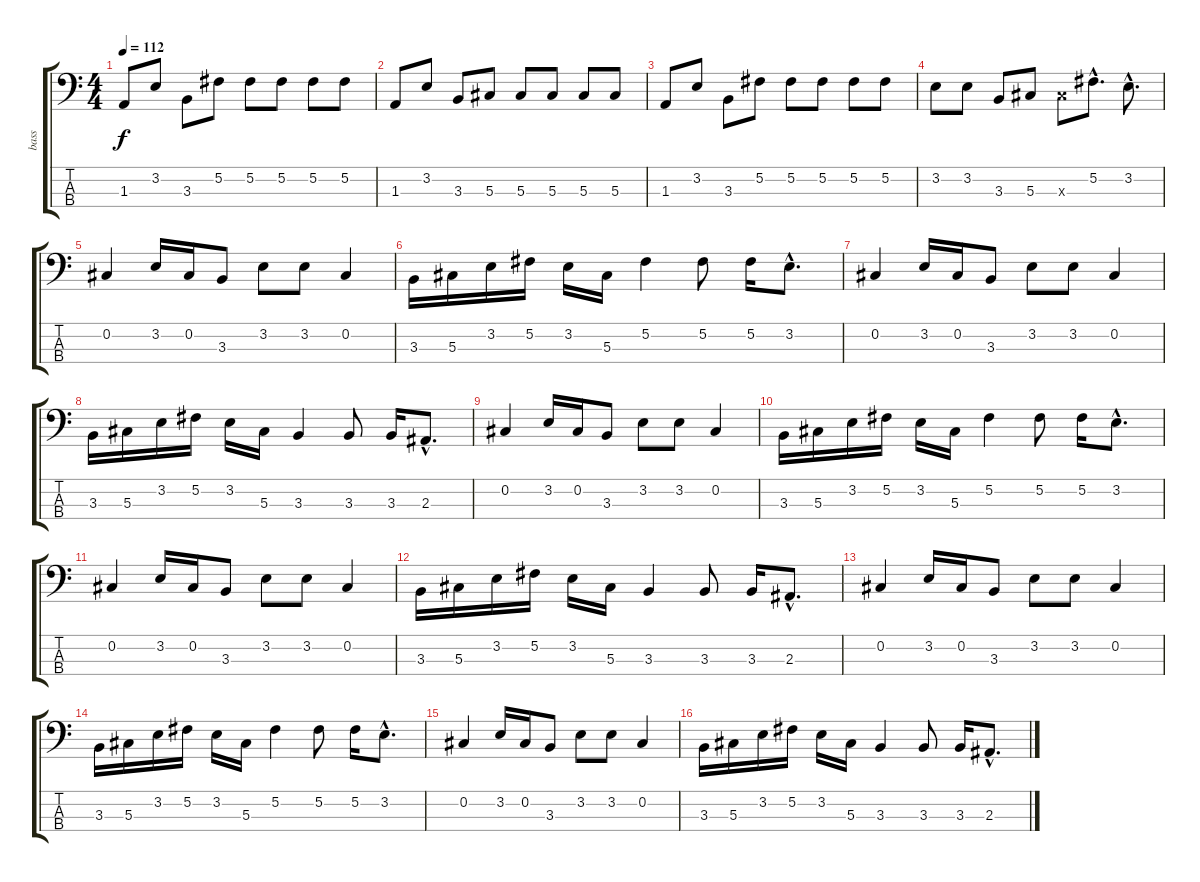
\track ("bass" "bass") {instrument electricbasspick}
\staff {score tabs}
\tuning (Gb2 Db2 Ab1 Eb1) {hide}
\ts (4 4)
\tempo 112
\clef f4
\ks c
1.3.8{dy f} 3.2.8 3.3.8 5.2.8 5.2.8 5.2.8 5.2.8 5.2.8 |
1.3.8 3.2.8 3.3.8 5.3.8 5.3.8 5.3.8 5.3.8 5.3.8 |
1.3.8 3.2.8 3.3.8 5.2.8 5.2.8 5.2.8 5.2.8 5.2.8 |
3.2.8 3.2.8 3.3.8 5.3.8 5.3{x}.8 5.2{hac}.8{d} 3.2{hac}.8{d} |
0.2.4 3.2.16 0.2.16 3.3.8 3.2.8 3.2.8 0.2.4 |
3.3.16 5.3.16 3.2.16 5.2.16 3.2.16 5.3.16 5.2.4 5.2.8 5.2.16 3.2{hac}.8{d} |
0.2.4 3.2.16 0.2.16 3.3.8 3.2.8 3.2.8 0.2.4 |
3.3.16 5.3.16 3.2.16 5.2.16 3.2.16 5.3.16 3.3.4 3.3.8 3.3.16 2.3{hac}.8{d} |
0.2.4 3.2.16 0.2.16 3.3.8 3.2.8 3.2.8 0.2.4 |
3.3.16 5.3.16 3.2.16 5.2.16 3.2.16 5.3.16 5.2.4 5.2.8 5.2.16 3.2{hac}.8{d} |
0.2.4 3.2.16 0.2.16 3.3.8 3.2.8 3.2.8 0.2.4 |
3.3.16 5.3.16 3.2.16 5.2.16 3.2.16 5.3.16 3.3.4 3.3.8 3.3.16 2.3{hac}.8{d} |
0.2.4 3.2.16 0.2.16 3.3.8 3.2.8 3.2.8 0.2.4 |
3.3.16 5.3.16 3.2.16 5.2.16 3.2.16 5.3.16 5.2.4 5.2.8 5.2.16 3.2{hac}.8{d} |
0.2.4 3.2.16 0.2.16 3.3.8 3.2.8 3.2.8 0.2.4 |
3.3.16 5.3.16 3.2.16 5.2.16 3.2.16 5.3.16 3.3.4 3.3.8 3.3.16 2.3{hac}.8{d}
